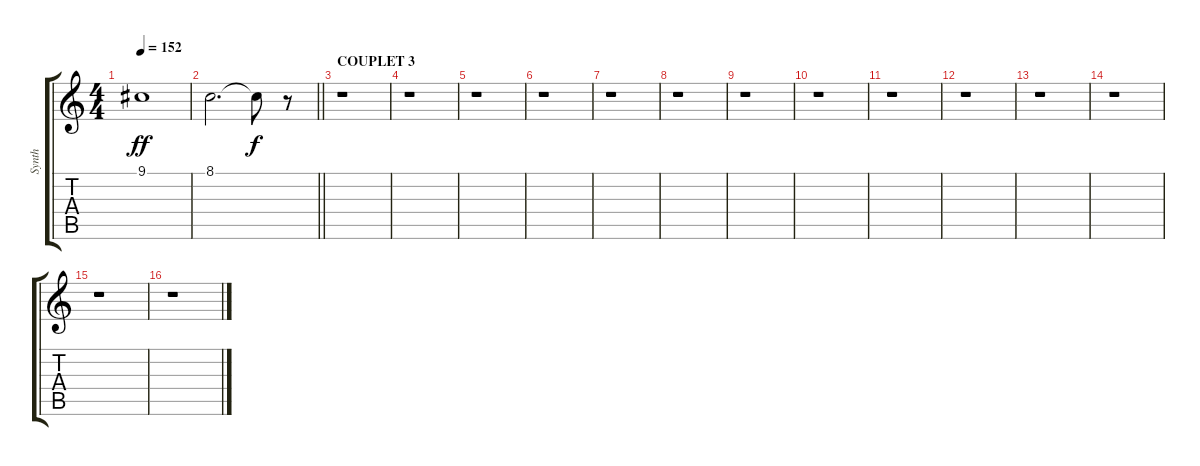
\track ("Synth" "Synth") {instrument pad4choir}
\staff {score tabs}
\tuning (E4 B3 G3 D3 A2 E2) {hide}
\ts (4 4)
\tempo 152
\clef g2
\ks c
9.1.1{dy ff} |
\barLineRight lightlight
8.1.2{d} 8.1{t}.8{dy f} r.8 |
\section ("" "COUPLET 3")
r.1 |
r.1 |
r.1 |
r.1 |
r.1 |
r.1 |
r.1 |
r.1 |
r.1 |
r.1 |
r.1 |
r.1 |
r.1 |
r.1
